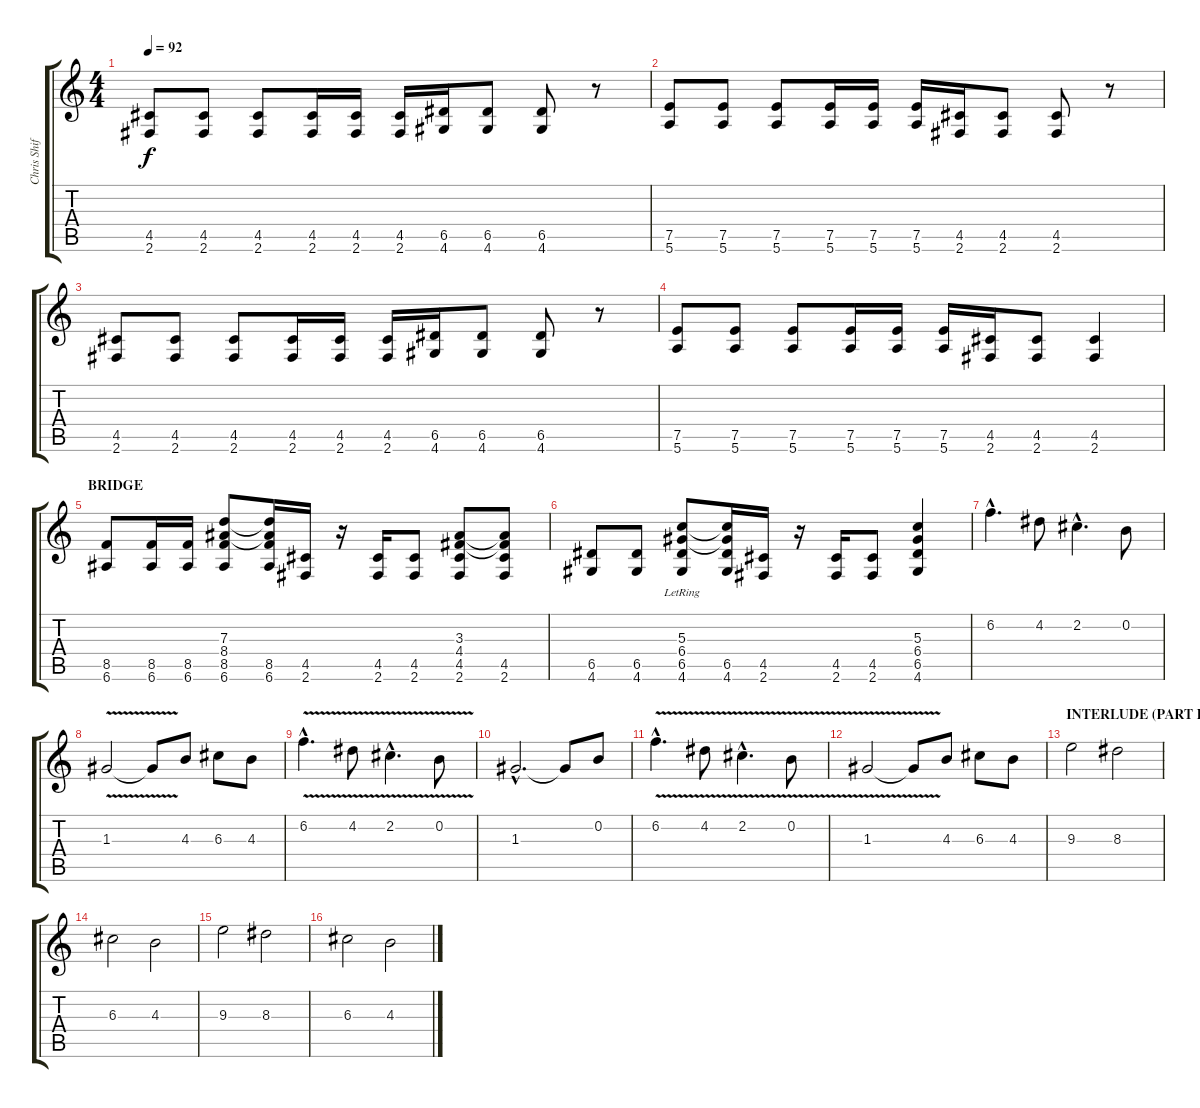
\track ("Chris Shifflet (Guitar)" "Chris Shif") {instrument distortionguitar}
\staff {score tabs}
\tuning (E4 B3 G3 D3 A2 E2) {hide}
\ts (4 4)
\tempo 92
\clef g2
\ks c
(4.5 2.6).8{dy f} (4.5 2.6).8 (4.5 2.6).8 (4.5 2.6).16 (4.5 2.6).16 (4.5 2.6).16 (6.5 4.6).16 (6.5 4.6).8 (6.5 4.6).8 r.8 |
(7.5 5.6).8 (7.5 5.6).8 (7.5 5.6).8 (7.5 5.6).16 (7.5 5.6).16 (7.5 5.6).16 (4.5 2.6).16 (4.5 2.6).8 (4.5 2.6).8 r.8 |
(4.5 2.6).8 (4.5 2.6).8 (4.5 2.6).8 (4.5 2.6).16 (4.5 2.6).16 (4.5 2.6).16 (6.5 4.6).16 (6.5 4.6).8 (6.5 4.6).8 r.8 |
(7.5 5.6).8 (7.5 5.6).8 (7.5 5.6).8 (7.5 5.6).16 (7.5 5.6).16 (7.5 5.6).16 (4.5 2.6).16 (4.5 2.6).8 (4.5 2.6).4 |
\section ("" "BRIDGE")
(8.5 6.6).8 (8.5 6.6).16 (8.5 6.6).16 (7.3 8.4 8.5 6.6).8 (7.3{t} 8.4{t} 8.5 6.6).16 (4.5 2.6).16 r.16 (4.5 2.6).16 (4.5 2.6).8 (3.3 4.4 4.5 2.6).8 (3.3{t} 4.4{t} 4.5 2.6).8 |
(6.5 4.6).8 (6.5 4.6).8 (5.3 6.4{lr} 6.5 4.6).8 (5.3{t} 6.4{t} 6.5 4.6).16 (4.5 2.6).16 r.16 (4.5 2.6).16 (4.5 2.6).8 (5.3 6.4 6.5 4.6).4 |
6.2{hac}.4{d} 4.2.8 2.2{hac}.4{d} 0.2.8 |
1.3{v}.2 1.3{t}.8 4.3.8 6.3.8 4.3.8 |
6.2{v hac}.4{d} 4.2{v}.8 2.2{v hac}.4{d} 0.2{v}.8 |
1.3{hac}.2{d} 1.3{t}.8 0.2.8 |
6.2{v hac}.4{d} 4.2{v}.8 2.2{v hac}.4{d} 0.2{v}.8 |
1.3{v}.2 1.3{t}.8 4.3.8 6.3.8 4.3.8 |
\section ("" "INTERLUDE (PART I)")
9.3.2 8.3.2 |
6.3.2 4.3.2 |
9.3.2 8.3.2 |
6.3.2 4.3.2
